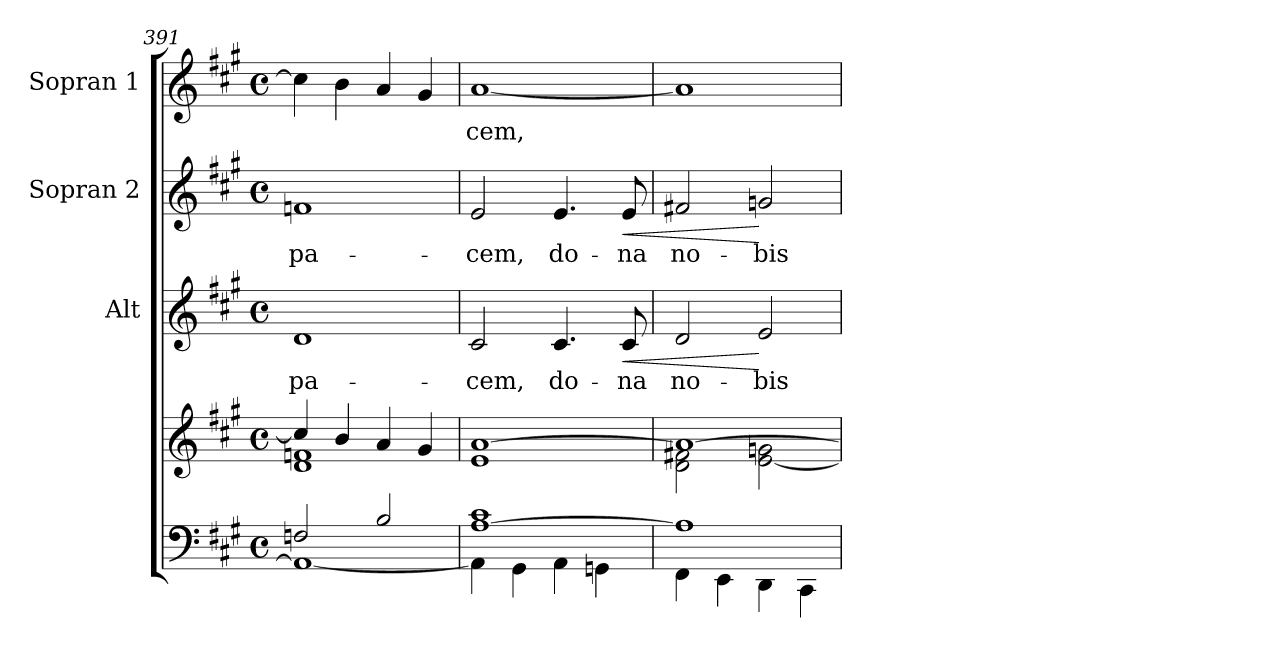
**kern	**kern	**kern	**text	**dynam	**kern	**text	**dynam	**kern	**text
*part4	*part4	*part3	*part3	*part3	*part2	*part2	*part2	*part1	*part1
*staff5	*staff4	*staff3	*staff3	*staff3	*staff2	*staff2	*staff2	*staff1	*staff1
*	*	*I"Alt	*	*	*I"Sopran 2	*	*	*I"Sopran 1	*
*	*	*I'A.	*	*	*I'S. 2	*	*	*I'S. 1	*
*clefF4	*clefG2	*clefG2	*	*	*clefG2	*	*	*clefG2	*
*k[f#c#g#]	*k[f#c#g#]	*k[f#c#g#]	*	*	*k[f#c#g#]	*	*	*k[f#c#g#]	*
*A:	*A:	*A:	*	*	*A:	*	*	*A:	*
*M4/4	*M4/4	*M4/4	*	*	*M4/4	*	*	*M4/4	*
*met(c)	*met(c)	*met(c)	*	*	*met(c)	*	*	*met(c)	*
=391	=391	=391	=391	=391	=391	=391	=391	=391	=391
*^	*^	*	*	*	*	*	*	*	*
!	!	!	!	!	!LO:LY:b	!	!	!LO:LY:b	!	!	!
2Fn/	1AA_	4cc#/]	1d 1fn	1d	pa-	.	1fn	pa-	.	4cc#\]	.
.	.	4b/	.	.	.	.	.	.	.	4b\	.
2B/	.	4a/	.	.	.	.	.	.	.	4a/	.
.	.	4g#/	.	.	.	.	.	.	.	4g#/	.
=392	=392	=392	=392	=392	=392	=392	=392	=392	=392	=392	=392
!	!	!	!	!	!LO:LY:b	!	!	!LO:LY:b	!	!	!LO:LY:b
[>1A 1c#	4AA\]	[>1a	1e	2c#/	-cem,	.	2e/	-cem,	.	[1a	-cem,
.	4GG#\	.	.	.	.	.	.	.	.	.	.
!	!	!	!	!	!LO:LY:b	!	!	!LO:LY:b	!	!	!
.	4AA\	.	.	4.c#/	do-	.	4.e/	do-	.	.	.
.	4GGn\	.	.	.	.	.	.	.	.	.	.
!	!	!	!	!	!LO:LY:b	!LO:HP:b	!	!LO:LY:b	!LO:HP:b	!	!
.	.	.	.	8c#/	-na	<	8e/	-na	<	.	.
=393	=393	=393	=393	=393	=393	=393	=393	=393	=393	=393	=393
!	!	!	!	!	!LO:LY:b	!	!	!LO:LY:b	!	!	!
1A]	4FF#\	1a_	2d\ 2f#X\	2d/	no-	.	2f#X/	no-	.	1a]	.
.	4EE\	.	.	.	.	.	.	.	.	.	.
!	!	!	!	!	!LO:LY:b	!	!	!LO:LY:b	!	!	!
.	4DD\	.	[<2e\ 2gn\	2e/	-bis	[	2gn/	-bis	[	.	.
.	4CC#\	.	.	.	.	.	.	.	.	.	.
*v	*v	*	*	*	*	*	*	*	*	*	*
*	*v	*v	*	*	*	*	*	*	*	*
=	=	=	=	=	=	=	=	=	=
*-	*-	*-	*-	*-	*-	*-	*-	*-	*-
